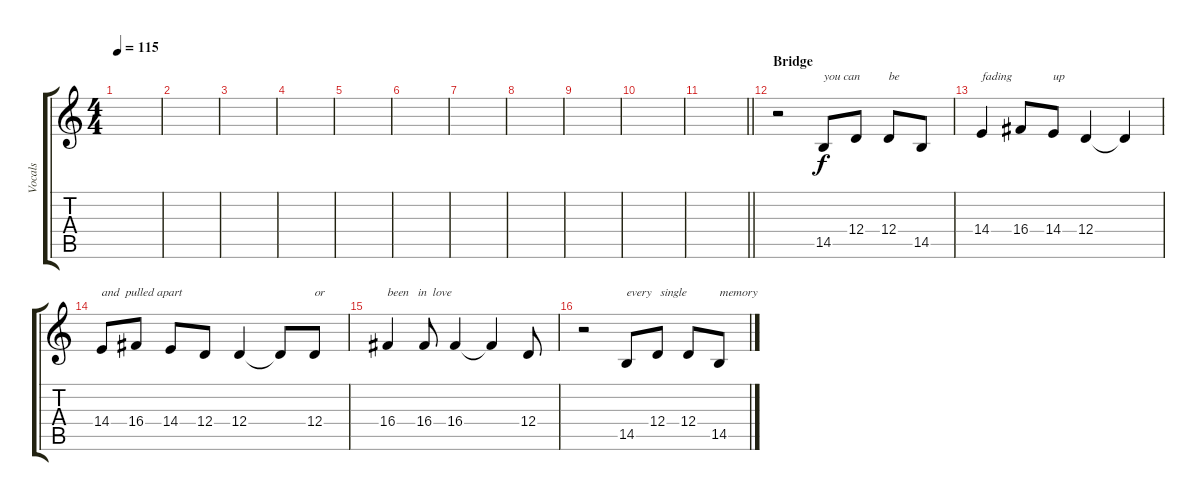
\track ("Vocals" "Vocals") {instrument cello}
\staff {score tabs}
\tuning (E4 B3 G3 D3 A2 E2) {hide}
\ts (4 4)
\tempo 115
\clef g2
\ks c
|
|
|
|
|
|
|
|
|
|
\barLineRight lightlight
|
\section ("" "Bridge")
r.2 14.5.8{txt "you can" volume 13} 12.4.8 12.4.8{txt "be"} 14.5.8 |
14.4.4{txt "fading"} 16.4.8 14.4.8{txt "up"} 12.4.4 12.4{t}.4 |
14.4.8{txt "and  pulled apart"} 16.4.8 14.4.8 12.4.8 12.4.4 12.4{t}.8 12.4.8{txt "or"} |
16.4.4{txt "been   in  love"} 16.4.8 16.4.4 16.4{t}.4 12.4.8 |
r.2 14.5.8{txt "every   single           memory"} 12.4.8 12.4.8 14.5.8
